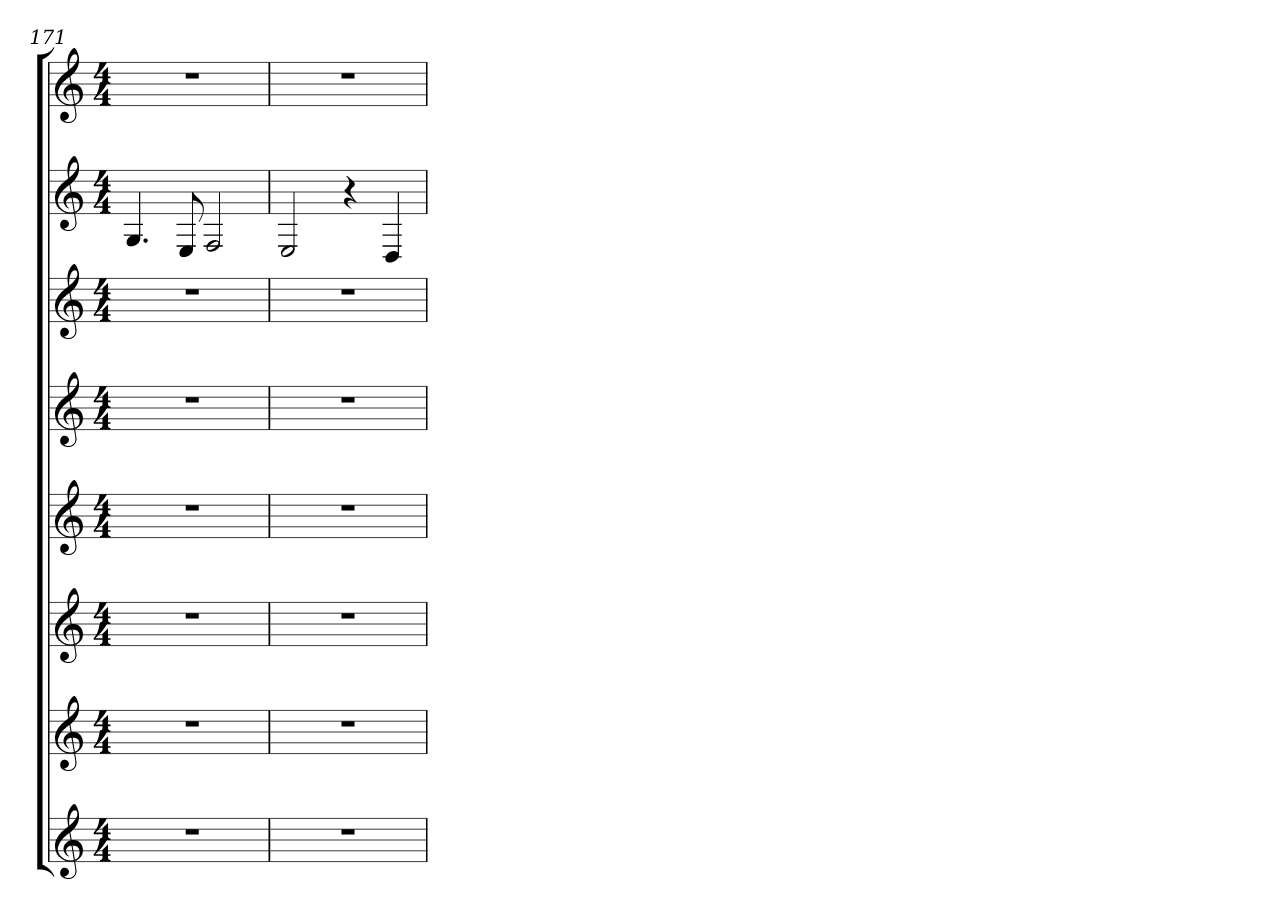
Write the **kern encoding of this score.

**kern	**kern	**kern	**kern	**kern	**kern	**kern	**kern
*part8	*part7	*part6	*part5	*part4	*part3	*part2	*part1
*staff8	*staff7	*staff6	*staff5	*staff4	*staff3	*staff2	*staff1
*clefG2	*clefG2	*clefG2	*clefG2	*clefG2	*clefG2	*clefG2	*clefG2
*k[]	*k[]	*k[]	*k[]	*k[]	*k[]	*k[]	*k[]
*M4/4	*M4/4	*M4/4	*M4/4	*M4/4	*M4/4	*M4/4	*M4/4
=171	=171	=171	=171	=171	=171	=171	=171
1r	1r	1r	1r	1r	1r	4.G/	1r
.	.	.	.	.	.	8E/	.
.	.	.	.	.	.	2F/	.
=172	=172	=172	=172	=172	=172	=172	=172
1r	1r	1r	1r	1r	1r	2E/	1r
.	.	.	.	.	.	4r	.
.	.	.	.	.	.	4D/	.
=	=	=	=	=	=	=	=
*-	*-	*-	*-	*-	*-	*-	*-
